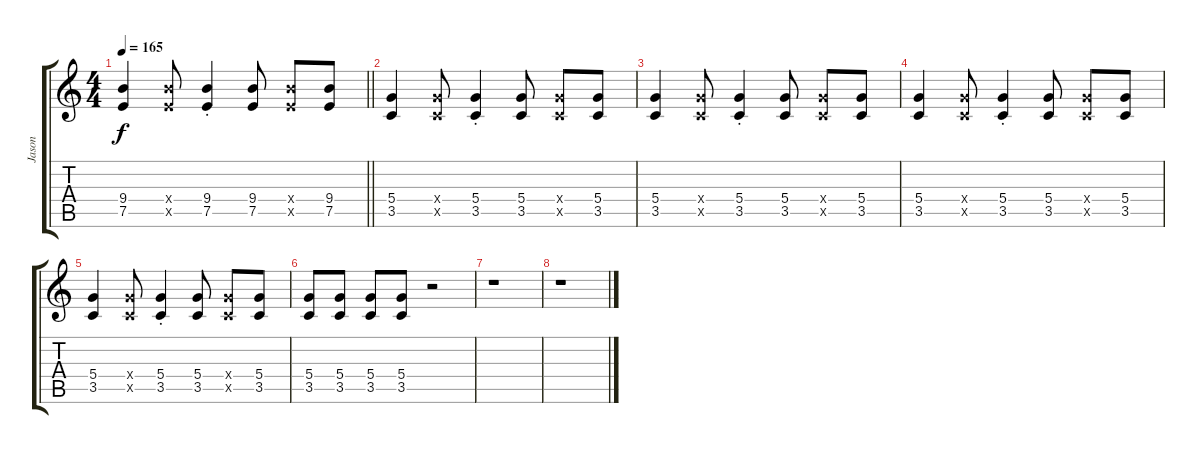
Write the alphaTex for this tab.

\track ("Jason" "Jason") {instrument overdrivenguitar}
\staff {score tabs}
\tuning (E4 B3 G3 D3 A2 E2) {hide}
\ts (4 4)
\tempo 165
\clef g2
\barLineRight lightlight
\ks c
(9.4 7.5).4{dy f} (9.4{x} 7.5{x}).8 (9.4{st} 7.5{st}).4 (9.4 7.5).8 (9.4{x} 7.5{x}).8 (9.4 7.5).8 |
(5.4 3.5).4 (5.4{x} 3.5{x}).8 (5.4{st} 3.5{st}).4 (5.4 3.5).8 (5.4{x} 3.5{x}).8 (5.4 3.5).8 |
(5.4 3.5).4 (5.4{x} 3.5{x}).8 (5.4{st} 3.5{st}).4 (5.4 3.5).8 (5.4{x} 3.5{x}).8 (5.4 3.5).8 |
(5.4 3.5).4 (5.4{x} 3.5{x}).8 (5.4{st} 3.5{st}).4 (5.4 3.5).8 (5.4{x} 3.5{x}).8 (5.4 3.5).8 |
(5.4 3.5).4 (5.4{x} 3.5{x}).8 (5.4{st} 3.5{st}).4 (5.4 3.5).8 (5.4{x} 3.5{x}).8 (5.4 3.5).8 |
(5.4 3.5).8 (5.4 3.5).8 (5.4 3.5).8 (5.4 3.5).8 r.2 |
r.1 |
r.1
